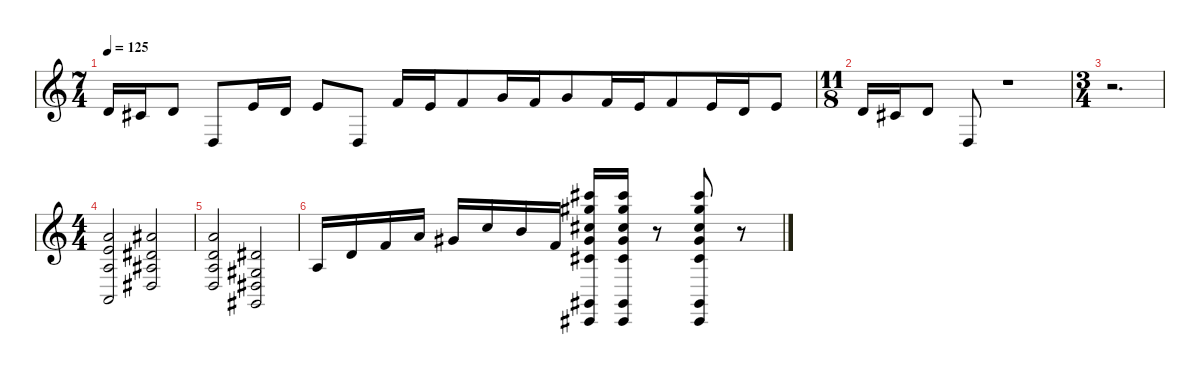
\defaultSystemsLayout 4
\hideDynamics
\bracketExtendMode nobrackets
\singleTrackTrackNamePolicy hidden
\multiTrackTrackNamePolicy hidden
\otherSystemsTrackNameOrientation horizontal
\track ("Keyboards 1" "org.") {defaultSystemsLayout 16 instrument rockorgan}
\staff {score}
\tuning (E4 B3 G3 D3 A2 E2 A1)
\ts (7 4)
\beaming (8 2 2 2 8)
\tempo 125
\clef g2
\ks c
7.3.16{dy f beam Up} 6.3{acc #}.16{beam Up} 7.3.8{beam Up} 0.4.8{beam Up} 9.3.16{beam Up} 7.3.16{beam Up} 9.3.8{beam Up} 0.4.8{beam Up} 10.3.16{beam Up} 9.3.16{beam Up} 10.3.8{beam Up} 12.3.16{beam Up} 10.3.16{beam Up} 12.3.8{beam Up} 10.3.16{beam Up} 9.3.16{beam Up} 10.3.8{beam Up} 9.3.16{beam Up} 7.3.16{beam Up} 9.3.8{beam Up} |
\ts (11 8)
\beaming (8 2 2 2 5)
7.3.16{beam Up} 6.3{acc #}.16{beam Up} 7.3.8{beam Up} 0.4.8{beam Up} r.1{beam Down} |
\ts (3 4)
\beaming (8 2 2 2)
r.2{d beam Down} |
\ts (4 4)
\beaming (8 2 2 2 2)
(10.2 9.3 7.4 0.5).2{beam Up} (6.1{acc #} 8.3{acc #} 8.4{acc #} 6.5{acc #}).2{beam Up} |
(5.1 7.3 7.4 5.5).2{beam Up} (8.3{acc #} 6.4{acc #} 6.5{acc #} 4.6{acc #}).2{beam Up} |
17.6.16{beam Up} 17.5.16{beam Up} 20.5.16{beam Up} 19.4.16{beam Up} 18.4{acc #}.16{beam Up} 17.3.16{beam Up} 16.3.16{beam Up} 15.4.16{beam Up} (21.1{acc #} 21.2{acc #} 18.3{acc #} 18.4{acc #} 16.5{acc #} 4.6{acc #} 4.7{acc #}).16{beam Up} (21.1{acc #} 21.2{acc #} 18.3{acc #} 18.4{acc #} 16.5{acc #} 4.6{acc #} 4.7{acc #}).16{beam Up} r.8{beam Up} (21.1{acc #} 21.2{acc #} 18.3{acc #} 18.4{acc #} 16.5{acc #} 4.6{acc #} 4.7{acc #}).8{beam Up} r.8{beam Up}
